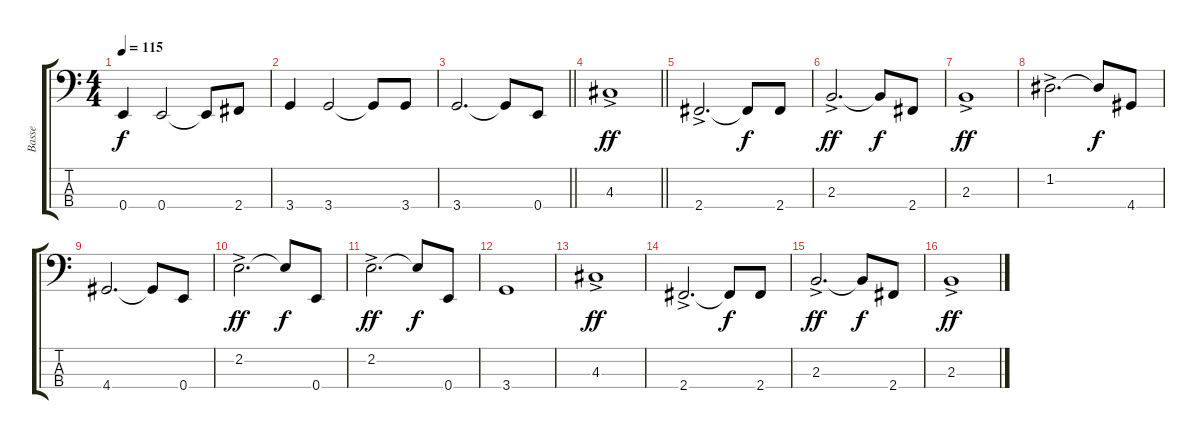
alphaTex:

\track ("Basse" "Basse") {instrument acousticbass}
\staff {score tabs}
\tuning (G2 D2 A1 E1) {hide}
\ts (4 4)
\tempo 115
\clef f4
\ks c
0.4.4{dy f} 0.4.2 0.4{t}.8 2.4.8 |
3.4.4 3.4.2 3.4{t}.8 3.4.8 |
\barLineRight lightlight
3.4.2{d} 3.4{t}.8 0.4.8 |
\barLineRight lightlight
4.3{ac}.1{dy ff} |
2.4{ac}.2{d} 2.4{t}.8{dy f} 2.4.8 |
2.3{ac}.2{d dy ff} 2.3{t}.8{dy f} 2.4.8 |
2.3{ac}.1{dy ff} |
1.2{ac}.2{d} 1.2{t}.8{dy f} 4.4.8 |
4.4.2{d} 4.4{t}.8 0.4.8 |
2.2{ac}.2{d dy ff} 2.2{t}.8{dy f} 0.4.8 |
2.2{ac}.2{d dy ff} 2.2{t}.8{dy f} 0.4.8 |
3.4.1 |
4.3{ac}.1{dy ff} |
2.4{ac}.2{d} 2.4{t}.8{dy f} 2.4.8 |
2.3{ac}.2{d dy ff} 2.3{t}.8{dy f} 2.4.8 |
2.3{ac}.1{dy ff}
